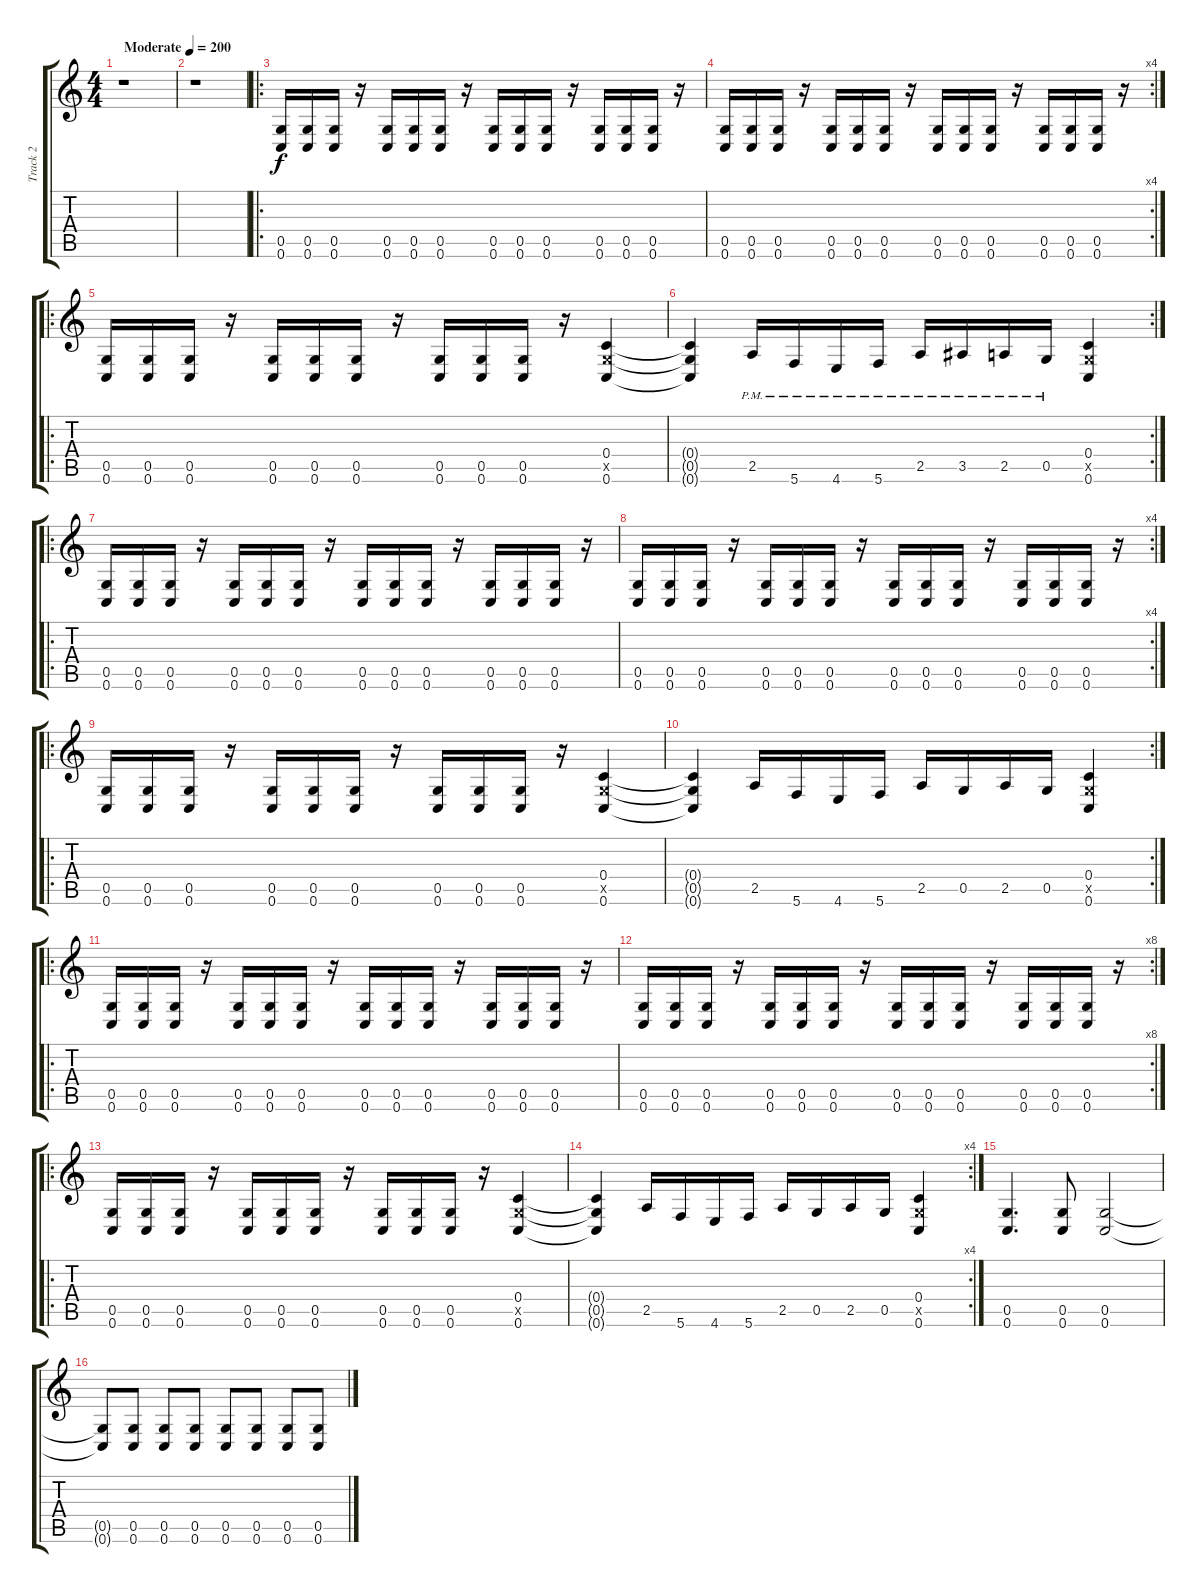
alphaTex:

\track ("Track 2" "Track 2") {instrument overdrivenguitar}
\staff {score tabs}
\tuning (D4 A3 F3 C3 G2 C2) {hide}
\ts (4 4)
\tempo (200 "Moderate")
\clef g2
\ks c
r.1{dy f instrument overdrivenguitar} |
r.1 |
\ro
(0.5 0.6).16 (0.5 0.6).16 (0.5 0.6).16 r.16 (0.5 0.6).16 (0.5 0.6).16 (0.5 0.6).16 r.16 (0.5 0.6).16 (0.5 0.6).16 (0.5 0.6).16 r.16 (0.5 0.6).16 (0.5 0.6).16 (0.5 0.6).16 r.16 |
\rc 4
(0.5 0.6).16 (0.5 0.6).16 (0.5 0.6).16 r.16 (0.5 0.6).16 (0.5 0.6).16 (0.5 0.6).16 r.16 (0.5 0.6).16 (0.5 0.6).16 (0.5 0.6).16 r.16 (0.5 0.6).16 (0.5 0.6).16 (0.5 0.6).16 r.16 |
\ro
(0.5 0.6).16 (0.5 0.6).16 (0.5 0.6).16 r.16 (0.5 0.6).16 (0.5 0.6).16 (0.5 0.6).16 r.16 (0.5 0.6).16 (0.5 0.6).16 (0.5 0.6).16 r.16 (0.4 0.5{x} 0.6).4 |
\rc 2
(0.4{t} 0.5{t} 0.6{t}).4 2.5{pm}.16 5.6{pm}.16 4.6{pm}.16 5.6{pm}.16 2.5{pm}.16 3.5{pm}.16 2.5{pm}.16 0.5{pm}.16 (0.4 0.5{x} 0.6).4 |
\ro
(0.5 0.6).16 (0.5 0.6).16 (0.5 0.6).16 r.16 (0.5 0.6).16 (0.5 0.6).16 (0.5 0.6).16 r.16 (0.5 0.6).16 (0.5 0.6).16 (0.5 0.6).16 r.16 (0.5 0.6).16 (0.5 0.6).16 (0.5 0.6).16 r.16 |
\rc 4
(0.5 0.6).16 (0.5 0.6).16 (0.5 0.6).16 r.16 (0.5 0.6).16 (0.5 0.6).16 (0.5 0.6).16 r.16 (0.5 0.6).16 (0.5 0.6).16 (0.5 0.6).16 r.16 (0.5 0.6).16 (0.5 0.6).16 (0.5 0.6).16 r.16 |
\ro
(0.5 0.6).16 (0.5 0.6).16 (0.5 0.6).16 r.16 (0.5 0.6).16 (0.5 0.6).16 (0.5 0.6).16 r.16 (0.5 0.6).16 (0.5 0.6).16 (0.5 0.6).16 r.16 (0.4 0.5{x} 0.6).4 |
\rc 2
(0.4{t} 0.5{t} 0.6{t}).4 2.5.16 5.6.16 4.6.16 5.6.16 2.5.16 0.5.16 2.5.16 0.5.16 (0.4 0.5{x} 0.6).4 |
\ro
(0.5 0.6).16 (0.5 0.6).16 (0.5 0.6).16 r.16 (0.5 0.6).16 (0.5 0.6).16 (0.5 0.6).16 r.16 (0.5 0.6).16 (0.5 0.6).16 (0.5 0.6).16 r.16 (0.5 0.6).16 (0.5 0.6).16 (0.5 0.6).16 r.16 |
\rc 8
(0.5 0.6).16 (0.5 0.6).16 (0.5 0.6).16 r.16 (0.5 0.6).16 (0.5 0.6).16 (0.5 0.6).16 r.16 (0.5 0.6).16 (0.5 0.6).16 (0.5 0.6).16 r.16 (0.5 0.6).16 (0.5 0.6).16 (0.5 0.6).16 r.16 |
\ro
(0.5 0.6).16 (0.5 0.6).16 (0.5 0.6).16 r.16 (0.5 0.6).16 (0.5 0.6).16 (0.5 0.6).16 r.16 (0.5 0.6).16 (0.5 0.6).16 (0.5 0.6).16 r.16 (0.4 0.5{x} 0.6).4 |
\rc 4
(0.4{t} 0.5{t} 0.6{t}).4 2.5.16 5.6.16 4.6.16 5.6.16 2.5.16 0.5.16 2.5.16 0.5.16 (0.4 0.5{x} 0.6).4 |
(0.5 0.6).4{d} (0.5 0.6).8 (0.5 0.6).2 |
(0.5{t} 0.6{t}).8 (0.5 0.6).8 (0.5 0.6).8 (0.5 0.6).8 (0.5 0.6).8 (0.5 0.6).8 (0.5 0.6).8 (0.5 0.6).8
